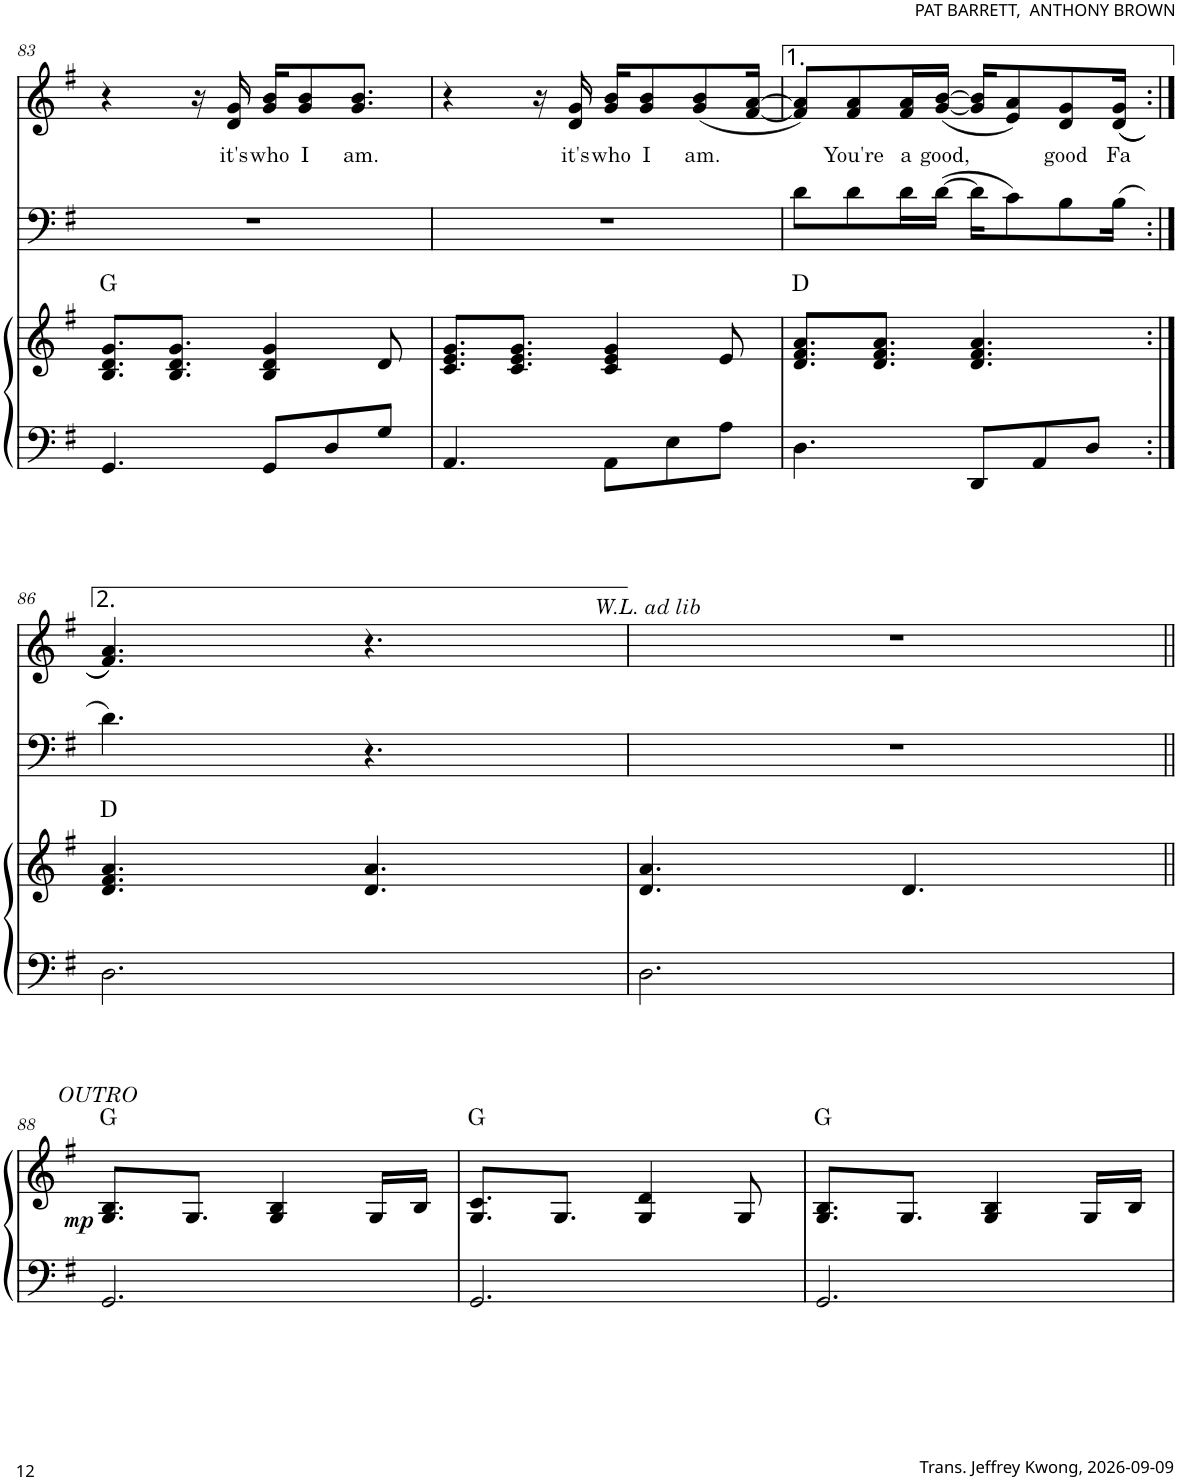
**kern	**kern	**dynam	**harte	**kern	**kern	**text
*part3	*part3	*part3	*part3	*part2	*part1	*part1
*staff4	*staff3	*staff3/4	*	*staff2	*staff1	*staff1
!!LO:PB:g=z
*clefF4	*clefG2	*	*	*clefF4	*clefG2	*
*k[f#]	*k[f#]	*	*	*k[f#]	*k[f#]	*
*M6/8	*M6/8	*	*	*M6/8	*M6/8	*
=83	=83	=83	=83	=83	=83	=83
4.GG/	8.B/ 8.d/ 8.g/L	.	G:maj	2.r	4r	.
.	8.B/ 8.d/ 8.g/J	.	.	.	.	.
.	.	.	.	.	16r	.
!	!	!	!	!	!	!LO:LY:b
.	.	.	.	.	16d/ 16g/	it's
!	!	!	!	!	!	!LO:LY:b
8GG/L	4B/ 4d/ 4g/	.	.	.	16g/ 16b/KL	who
!	!	!	!	!	!	!LO:LY:b
.	.	.	.	.	8g/ 8b/	I
8D/	.	.	.	.	.	.
!	!	!	!	!	!	!LO:LY:b
.	.	.	.	.	8.g/ 8.b/J	am.
8G/J	8d/	.	.	.	.	.
=84	=84	=84	=84	=84	=84	=84
4.AA/	8.c/ 8.e/ 8.g/L	.	.	2.r	4r	.
.	8.c/ 8.e/ 8.g/J	.	.	.	.	.
.	.	.	.	.	16r	.
!	!	!	!	!	!	!LO:LY:b
.	.	.	.	.	16d/ 16g/	it's
!	!	!	!	!	!	!LO:LY:b
8AA\L	4c/ 4e/ 4g/	.	.	.	16g/ 16b/KL	who
!	!	!	!	!	!	!LO:LY:b
.	.	.	.	.	8g/ 8b/	I
8E\	.	.	.	.	.	.
!	!	!	!	!	!	!LO:LY:b
.	.	.	.	.	(8g/ 8b/	am.
8A\J	8e/	.	.	.	.	.
.	.	.	.	.	[16f#/ [16a/Jk	.
=85	=85	=85	=85	=85	=85	=85
4.D\	8.d/ 8.f#/ 8.a/L	.	D:maj	8d\L	8f#/] 8a/]L)	.
!	!	!	!	!	!	!LO:LY:b
.	.	.	.	8d\	8f#/ 8a/	You're
.	8.d/ 8.f#/ 8.a/J	.	.	.	.	.
!	!	!	!	!	!	!LO:LY:b
.	.	.	.	16d\L	16f#/ 16a/L	a
!	!	!	!	!	!	!LO:LY:b
.	.	.	.	([16d\JJ	([16g/ [16b/JJ	good,
8DD/L	4.d/ 4.f#/ 4.a/	.	.	16d\KL]	16g/] 16b/]KL	.
.	.	.	.	8c\)	8e/ 8a/)	.
8AA/	.	.	.	.	.	.
!	!	!	!	!	!	!LO:LY:b
.	.	.	.	8B\	8d/ 8g/	good
8D/J	.	.	.	.	.	.
!	!	!	!	!	!	!LO:LY:b
.	.	.	.	(16B\Jk	((16d/ 16g/Jk	Fa
!!LO:LB:g=z
=86:|!	=86:|!	=86:|!	=86:|!	=86:|!	=86:|!	=86:|!
2.D\	4.d/ 4.f#/ 4.a/	.	D:maj	4.d\)	4.f#/ 4.a/))	.
.	4.d/ 4.a/	.	.	4.r	4.r	.
=87	=87	=87	=87	=87	=87	=87
!	!	!	!	!	!LO:TX:a:i:t=W.L. ad lib	!
2.D\	4.d/ 4.a/	.	.	2.r	2.r	.
.	4.d/	.	.	.	.	.
!!LO:LB:g=z
=88||	=88||	=88||	=88||	=88||	=88||	=88||
!	!LO:TX:a:i:t=OUTRO	!	!	!	!	!
!	!	!LO:DY:b	!	!	!	!
2.GG/	8.G/ 8.B/L	mp	G:maj	2.r	2.r	.
.	8.G/J	.	.	.	.	.
.	4G/ 4B/	.	.	.	.	.
.	16G/LL	.	.	.	.	.
.	16B/JJ	.	.	.	.	.
=89	=89	=89	=89	=89	=89	=89
2.GG/	8.G/ 8.c/L	.	G:maj	2.r	2.r	.
.	8.G/J	.	.	.	.	.
.	4G/ 4d/	.	.	.	.	.
.	8G/	.	.	.	.	.
=90	=90	=90	=90	=90	=90	=90
2.GG/	8.G/ 8.B/L	.	G:maj	2.r	2.r	.
.	8.G/J	.	.	.	.	.
.	4G/ 4B/	.	.	.	.	.
.	16G/LL	.	.	.	.	.
.	16B/JJ	.	.	.	.	.
=	=	=	=	=	=	=
*-	*-	*-	*-	*-	*-	*-
